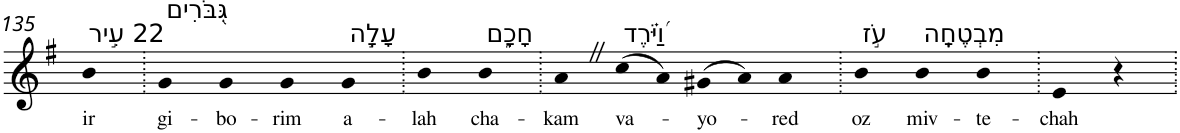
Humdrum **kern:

**kern	**text
*part1	*part1
*staff1	*staff1
*I"Piano	*
*I'Pno	*
!!LO:PB:g=z
*clefG2	*
*k[f#]	*
*G:	*
=135	=135
!LO:TX:a:t=22 עִ֣יר	!
!	!LO:LY:b
4b	ir
=136.	=136.
!LO:TX:a:t=גִּ֭בֹּרִים	!
!	!LO:LY:b
4g	gi-
!	!LO:LY:b
4g	-bo-
!	!LO:LY:b
4g	-rim
!LO:TX:a:t=עָלָ֣ה	!
!	!LO:LY:b
4g	a-
=137.	=137.
!	!LO:LY:b
4b	-lah
!LO:TX:a:t=חָכָ֑ם	!
!	!LO:LY:b
4b	cha-
=138.	=138.
!	!LO:LY:b
4aZ	-kam
!LO:TX:a:t=וַ֝יֹּ֗רֶד	!
!	!LO:LY:b
(>8cc	va-
8a)	.
!	!LO:LY:b
(>8g#X	-yo-
8a)	.
!	!LO:LY:b
4a	-red
=139.	=139.
!LO:TX:a:t=עֹ֣ז	!
!	!LO:LY:b
4b	oz
!LO:TX:a:t=מִבְטֶחָֽה	!
!	!LO:LY:b
4b	miv-
!	!LO:LY:b
4b	-te-
=140.	=140.
!	!LO:LY:b
4e	-chah
4r	.
=.	=.
*-	*-
